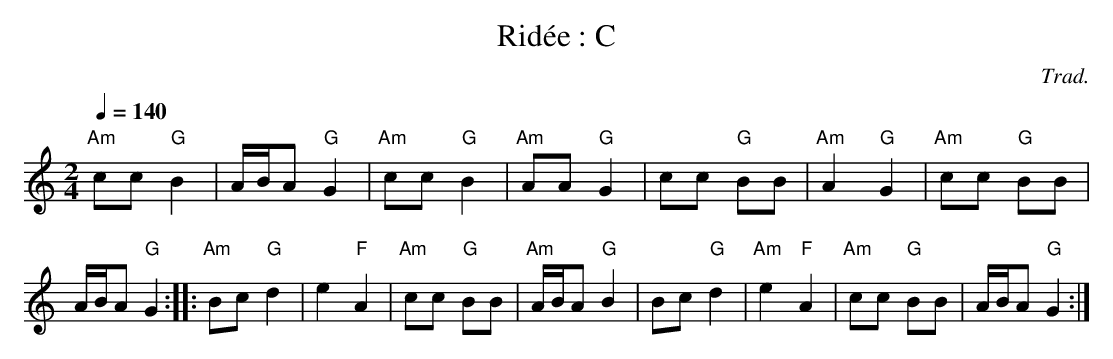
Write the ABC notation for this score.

X:1
T:Ridée : C
E:12
C:Trad.
M:2/4
L:1/16
K:C
Q:1/4=140
"Am"c2c2 "G"B4 | A2/B2/A2 "G"G4 | "Am"c2c2 "G"B4 | \
"Am"A2A2 "G"G4 | c2c2 "G"B2B2 | "Am"A4 "G"G4 | \
"Am"c2c2 "G"B2B2 | A2/B2/A2 "G"G4 ::\
"Am"B2c2 "G"d4 | e4 "F"A4 | "Am"c2c2 "G"B2B2 | \
"Am"A2/B2/A2 "G"B4 | B2c2 "G"d4 | "Am"e4 "F"A4 | \
"Am"c2c2 "G"B2B2 | A2/B2/A2 "G"G4 :|
